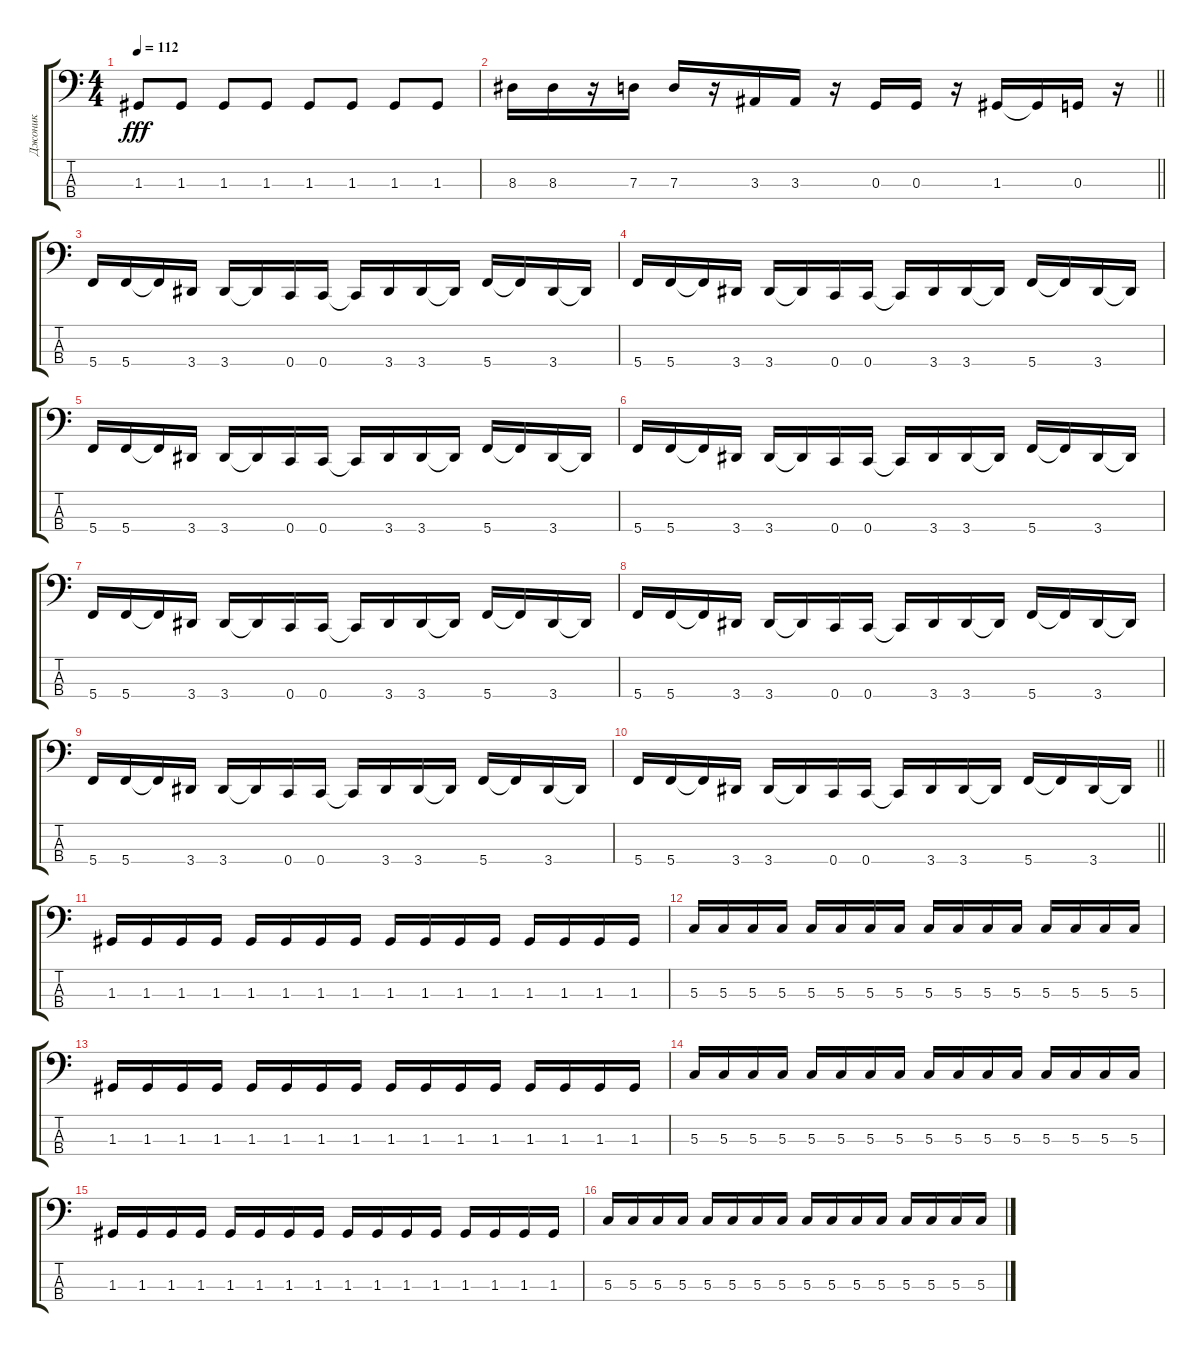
\track ("Джоник" "Джоник") {instrument electricbassfinger}
\staff {score tabs}
\tuning (F2 C2 G1 C1) {hide}
\ts (4 4)
\tempo 112
\clef f4
\ks c
1.3.8{dy fff} 1.3.8 1.3.8 1.3.8 1.3.8 1.3.8 1.3.8 1.3.8 |
\barLineRight lightlight
8.3.16 8.3.16 r.16 7.3.16 7.3.16 r.16 3.3.16 3.3.16 r.16 0.3.16 0.3.16 r.16 1.3.16 1.3{t}.16 0.3.16 r.16 |
5.4.16 5.4.16 5.4{t}.16 3.4.16 3.4.16 3.4{t}.16 0.4.16 0.4.16 0.4{t}.16 3.4.16 3.4.16 3.4{t}.16 5.4.16 5.4{t}.16 3.4.16 3.4{t}.16 |
5.4.16 5.4.16 5.4{t}.16 3.4.16 3.4.16 3.4{t}.16 0.4.16 0.4.16 0.4{t}.16 3.4.16 3.4.16 3.4{t}.16 5.4.16 5.4{t}.16 3.4.16 3.4{t}.16 |
5.4.16 5.4.16 5.4{t}.16 3.4.16 3.4.16 3.4{t}.16 0.4.16 0.4.16 0.4{t}.16 3.4.16 3.4.16 3.4{t}.16 5.4.16 5.4{t}.16 3.4.16 3.4{t}.16 |
5.4.16 5.4.16 5.4{t}.16 3.4.16 3.4.16 3.4{t}.16 0.4.16 0.4.16 0.4{t}.16 3.4.16 3.4.16 3.4{t}.16 5.4.16 5.4{t}.16 3.4.16 3.4{t}.16 |
5.4.16 5.4.16 5.4{t}.16 3.4.16 3.4.16 3.4{t}.16 0.4.16 0.4.16 0.4{t}.16 3.4.16 3.4.16 3.4{t}.16 5.4.16 5.4{t}.16 3.4.16 3.4{t}.16 |
5.4.16 5.4.16 5.4{t}.16 3.4.16 3.4.16 3.4{t}.16 0.4.16 0.4.16 0.4{t}.16 3.4.16 3.4.16 3.4{t}.16 5.4.16 5.4{t}.16 3.4.16 3.4{t}.16 |
5.4.16 5.4.16 5.4{t}.16 3.4.16 3.4.16 3.4{t}.16 0.4.16 0.4.16 0.4{t}.16 3.4.16 3.4.16 3.4{t}.16 5.4.16 5.4{t}.16 3.4.16 3.4{t}.16 |
\barLineRight lightlight
5.4.16 5.4.16 5.4{t}.16 3.4.16 3.4.16 3.4{t}.16 0.4.16 0.4.16 0.4{t}.16 3.4.16 3.4.16 3.4{t}.16 5.4.16 5.4{t}.16 3.4.16 3.4{t}.16 |
1.3.16 1.3.16 1.3.16 1.3.16 1.3.16 1.3.16 1.3.16 1.3.16 1.3.16 1.3.16 1.3.16 1.3.16 1.3.16 1.3.16 1.3.16 1.3.16 |
5.3.16 5.3.16 5.3.16 5.3.16 5.3.16 5.3.16 5.3.16 5.3.16 5.3.16 5.3.16 5.3.16 5.3.16 5.3.16 5.3.16 5.3.16 5.3.16 |
1.3.16 1.3.16 1.3.16 1.3.16 1.3.16 1.3.16 1.3.16 1.3.16 1.3.16 1.3.16 1.3.16 1.3.16 1.3.16 1.3.16 1.3.16 1.3.16 |
5.3.16 5.3.16 5.3.16 5.3.16 5.3.16 5.3.16 5.3.16 5.3.16 5.3.16 5.3.16 5.3.16 5.3.16 5.3.16 5.3.16 5.3.16 5.3.16 |
1.3.16 1.3.16 1.3.16 1.3.16 1.3.16 1.3.16 1.3.16 1.3.16 1.3.16 1.3.16 1.3.16 1.3.16 1.3.16 1.3.16 1.3.16 1.3.16 |
5.3.16 5.3.16 5.3.16 5.3.16 5.3.16 5.3.16 5.3.16 5.3.16 5.3.16 5.3.16 5.3.16 5.3.16 5.3.16 5.3.16 5.3.16 5.3.16
